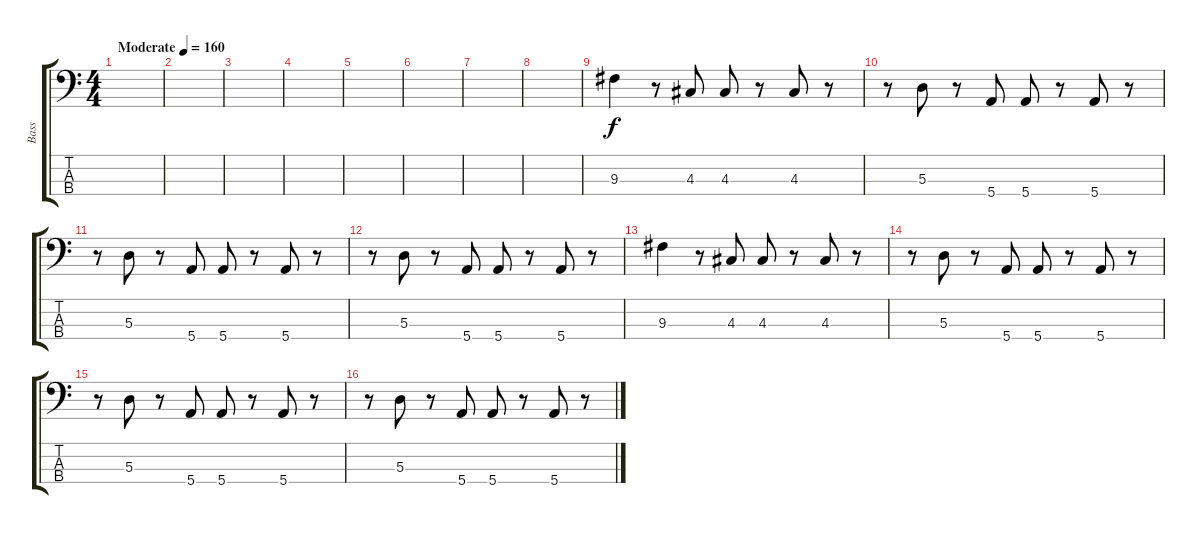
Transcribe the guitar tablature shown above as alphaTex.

\track ("Bass" "Bass") {instrument electricbassfinger}
\staff {score tabs}
\tuning (G2 D2 A1 E1) {hide}
\ts (4 4)
\tempo (160 "Moderate")
\clef f4
\ks c
|
|
|
|
|
|
|
|
9.3.4 r.8 4.3.8 4.3.8 r.8 4.3.8 r.8 |
r.8 5.3.8 r.8 5.4.8 5.4.8 r.8 5.4.8 r.8 |
r.8 5.3.8 r.8 5.4.8 5.4.8 r.8 5.4.8 r.8 |
r.8 5.3.8 r.8 5.4.8 5.4.8 r.8 5.4.8 r.8 |
9.3.4 r.8 4.3.8 4.3.8 r.8 4.3.8 r.8 |
r.8 5.3.8 r.8 5.4.8 5.4.8 r.8 5.4.8 r.8 |
r.8 5.3.8 r.8 5.4.8 5.4.8 r.8 5.4.8 r.8 |
r.8 5.3.8 r.8 5.4.8 5.4.8 r.8 5.4.8 r.8
